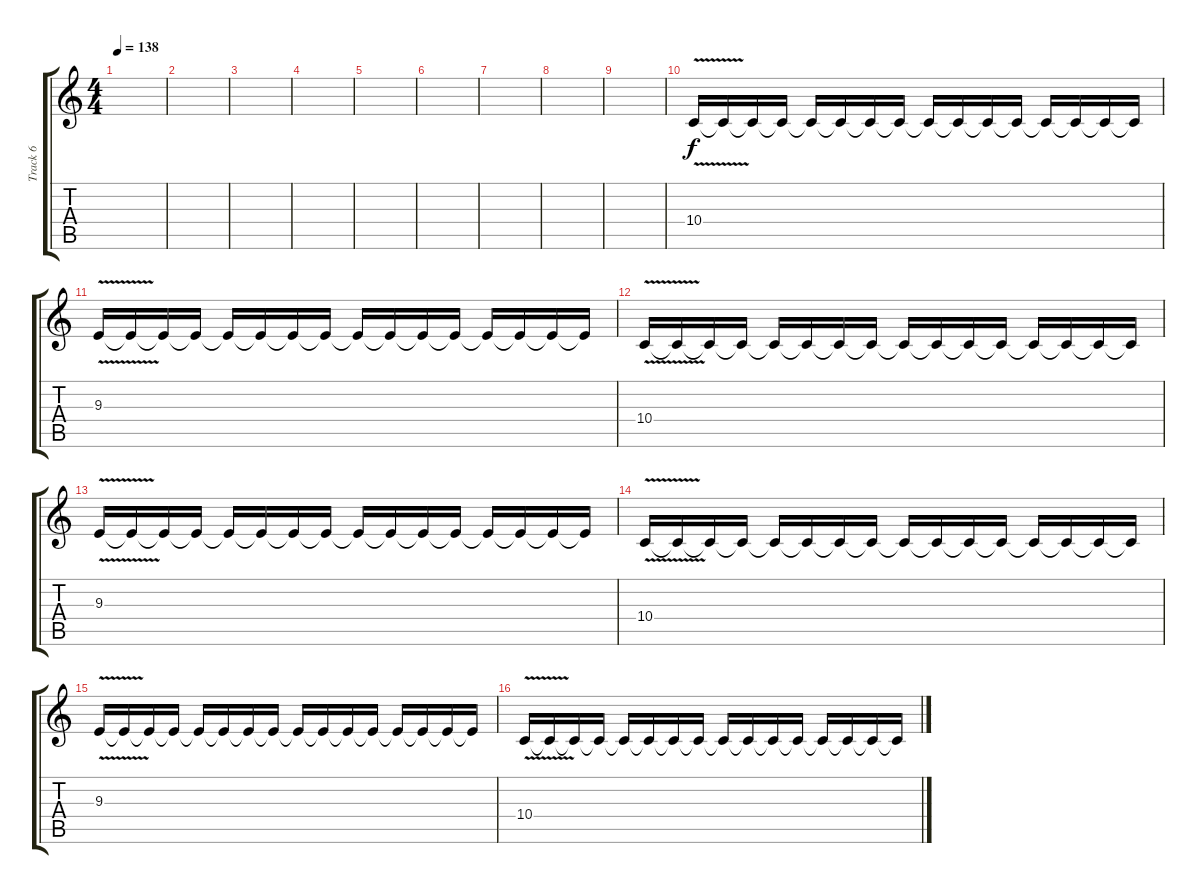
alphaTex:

\track ("Track 6" "Track 6") {instrument lead5charang}
\staff {score tabs}
\tuning (E4 B3 G3 D3 A2 E2) {hide}
\ts (4 4)
\tempo 138
\clef g2
\ks c
|
|
|
|
|
|
|
|
|
10.4{v}.16 10.4{t}.16 10.4{t}.16 10.4{t}.16 10.4{t}.16 10.4{t}.16 10.4{t}.16 10.4{t}.16 10.4{t}.16 10.4{t}.16 10.4{t}.16 10.4{t}.16 10.4{t}.16 10.4{t}.16 10.4{t}.16 10.4{t}.16 |
9.3{v}.16 9.3{t}.16 9.3{t}.16 9.3{t}.16 9.3{t}.16 9.3{t}.16 9.3{t}.16 9.3{t}.16 9.3{t}.16 9.3{t}.16 9.3{t}.16 9.3{t}.16 9.3{t}.16 9.3{t}.16 9.3{t}.16 9.3{t}.16 |
10.4{v}.16 10.4{t}.16 10.4{t}.16 10.4{t}.16 10.4{t}.16 10.4{t}.16 10.4{t}.16 10.4{t}.16 10.4{t}.16 10.4{t}.16 10.4{t}.16 10.4{t}.16 10.4{t}.16 10.4{t}.16 10.4{t}.16 10.4{t}.16 |
9.3{v}.16 9.3{t}.16 9.3{t}.16 9.3{t}.16 9.3{t}.16 9.3{t}.16 9.3{t}.16 9.3{t}.16 9.3{t}.16 9.3{t}.16 9.3{t}.16 9.3{t}.16 9.3{t}.16 9.3{t}.16 9.3{t}.16 9.3{t}.16 |
10.4{v}.16 10.4{t}.16 10.4{t}.16 10.4{t}.16 10.4{t}.16 10.4{t}.16 10.4{t}.16 10.4{t}.16 10.4{t}.16 10.4{t}.16 10.4{t}.16 10.4{t}.16 10.4{t}.16 10.4{t}.16 10.4{t}.16 10.4{t}.16 |
9.3{v}.16 9.3{t}.16 9.3{t}.16 9.3{t}.16 9.3{t}.16 9.3{t}.16 9.3{t}.16 9.3{t}.16 9.3{t}.16 9.3{t}.16 9.3{t}.16 9.3{t}.16 9.3{t}.16 9.3{t}.16 9.3{t}.16 9.3{t}.16 |
10.4{v}.16 10.4{t}.16 10.4{t}.16 10.4{t}.16 10.4{t}.16 10.4{t}.16 10.4{t}.16 10.4{t}.16 10.4{t}.16 10.4{t}.16 10.4{t}.16 10.4{t}.16 10.4{t}.16 10.4{t}.16 10.4{t}.16 10.4{t}.16
